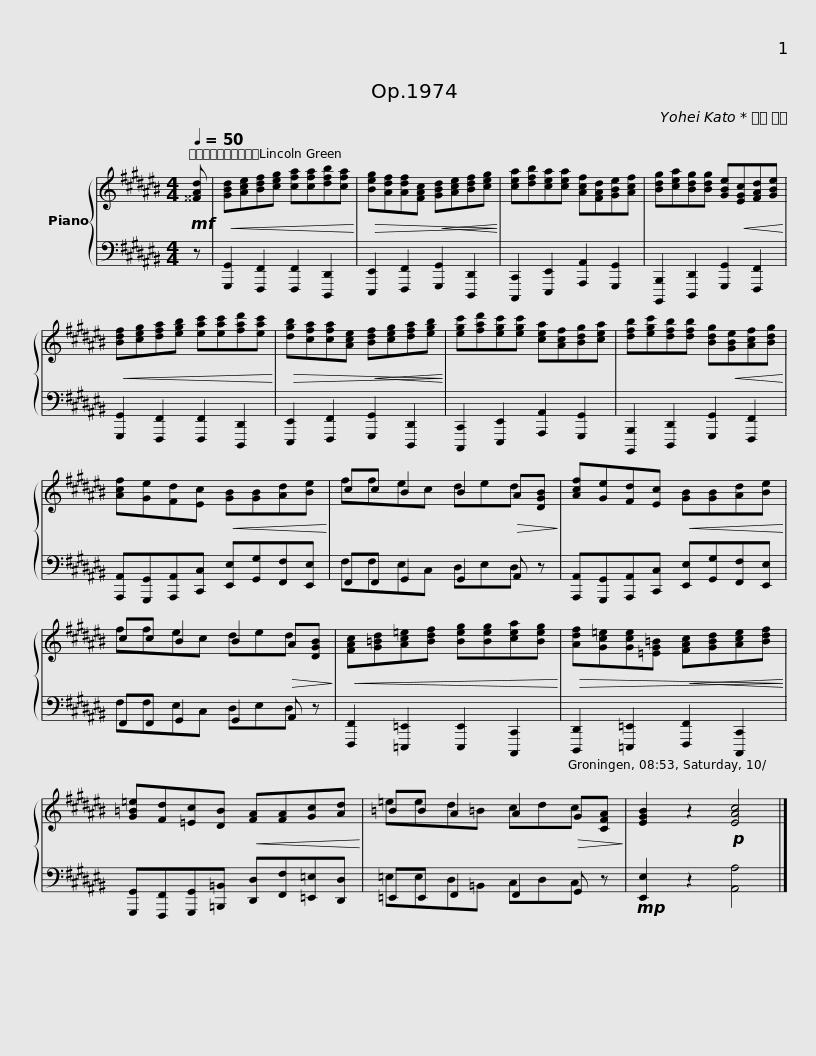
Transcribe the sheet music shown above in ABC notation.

X:1
%%score { ( 1 3 ) | ( 2 4 ) }
L:1/8
Q:1/4=50
M:4/4
I:linebreak $
K:C#
V:1 treble
V:3 treble
V:2 bass
V:4 bass
V:1
!mf! [^^FAd] |!<(! [GBd][Ace][Bdf][ceg] [cfa][cfa][dfb][cfa]!<)! |!>(! [Beg][Adf][Adf][FAc]!<(! [GBd][Ace][Bdf][ceg]!>)!!<)! | [cea][dfb][cea][cea] [Acf][FAd][GBe][Acf] | [Bdg][cea][Bdg][Bdg] [GBe]!<(![EGc][FAd][GBe]!<)! |$ %5
!<(! [Bdf][ceg][dfa][egb] [eac'][eac'][fad'][eac']!<)! |!>(! [dgb][cfa][cfa][Ace]!<(! [Bdf][ceg][dfa][egb]!>)!!<)! | [egc'][fad'][egc'][egc'] [cea][Acf][Bdg][cea] | [dfb][egc'][dfb][dfb] [Bdg]!<(![GBe][Acf][Bdg]!<)! |$ [Acf][Ge][Fd][Ec]!<(! [GB][GB][Ad][Be]!<)! | %10
 cc B2 B2!>(! A[DGB]!>)! | [Acf][Ge][Fd][Ec]!<(! [GB][GB][Ad][Be]!<)! | cc B2 B2!>(! A[DGB]!>)! |!<(! [FAc][G=Bd][Ac=e][Bdf] [Beg][Beg][cea][Beg]!<)! |$!>(! [Adf][Gc=e][Gce][=EG=B]!<(! [FAc][GBd][Ace][Bdf]!>)!!<)! | %15
 [G=B=e][Fd][=Ec][DB]!<(! [FA][FA][Gc][Ad]!<)! | =BB A2 A2!>(! G[CFA]!>)! | [EGB]2 z2!p! [EAc]4 |] %18
V:2
 z | [G,,,G,,]2 [F,,,F,,]2 [F,,,F,,]2 [D,,,D,,]2 | [E,,,E,,]2 [F,,,F,,]2 [G,,,G,,]2 [D,,,D,,]2 | [C,,,C,,]2 [E,,,E,,]2 [A,,,A,,]2 [G,,,G,,]2 | [B,,,,B,,,]2 [D,,,D,,]2 [G,,,G,,]2 [F,,,F,,]2 |$ %5
 [G,,,G,,]2 [F,,,F,,]2 [F,,,F,,]2 [D,,,D,,]2 | [E,,,E,,]2 [F,,,F,,]2 [G,,,G,,]2 [D,,,D,,]2 | [C,,,C,,]2 [E,,,E,,]2 [A,,,A,,]2 [G,,,G,,]2 | [B,,,,B,,,]2 [D,,,D,,]2 [G,,,G,,]2 [F,,,F,,]2 |$ [A,,,A,,][G,,,G,,][A,,,A,,][C,,C,] [E,,E,][G,,G,][F,,F,][E,,E,] | %10
 F,,F,, G,,2 G,,2 A,, z | [A,,,A,,][G,,,G,,][A,,,A,,][C,,C,] [E,,E,][G,,G,][F,,F,][E,,E,] | F,,F,, G,,2 G,,2 A,, z | [F,,,F,,]2 [=E,,,=E,,]2 [E,,,E,,]2 [C,,,C,,]2 |$ [D,,,D,,]2 [=E,,,=E,,]2 [F,,,F,,]2 [C,,,C,,]2 | %15
 [G,,,G,,][F,,,F,,][G,,,G,,][=B,,,=B,,] [D,,D,][F,,F,][=E,,=E,][D,,D,] | =E,,E,, F,,2 F,,2 G,, z |!mp! [E,,E,]2 z2 [A,,A,]4 |] %18
V:3
 x | x8 | x8 | x8 | x8 |$ %5
 x8 | x8 | x8 | x8 |$ x8 | %10
 ffec ded x | x8 | ffec ded x | x8 |$ x8 | %15
 x8 | =eed=B cdc x | x8 |] %18
V:4
 x | x8 | x8 | x8 | x8 |$ %5
 x8 | x8 | x8 | x8 |$ x8 | %10
 F,F,E,C, D,E,D, x | x8 | F,F,E,C, D,E,D, x | x8 |$ x8 | %15
 x8 | =E,E,D,=B,, C,D,C, x | x8 |] %18
